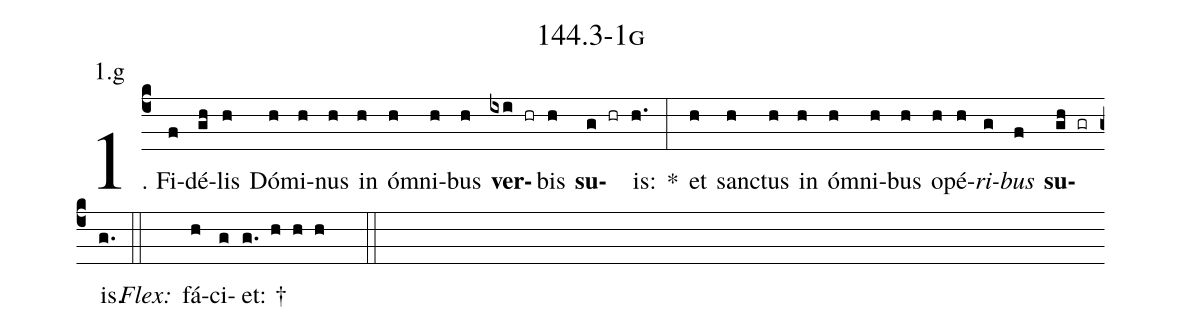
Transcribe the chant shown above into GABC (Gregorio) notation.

name: 144.3-1g;
annotation: 1.g;
%%
(c4)1. Fi(f)dé(gh)lis(h) Dó(h)mi(h)nus(h) in(h) óm(h)ni(h)bus(h) <b>ver</b>(ixi hr)bis(h) <b>su</b>(g hr)is:(h.) *(:) et(h) sanc(h)tus(h) in(h) óm(h)ni(h)bus(h) o(h)pé(h)<i>ri</i>(g)<i>bus</i>(f) <b>su</b>(gh gr)is.(g.) (::)
<i>Flex:</i>()  fá(h)ci(g)et: †(g. h h h  ::)
